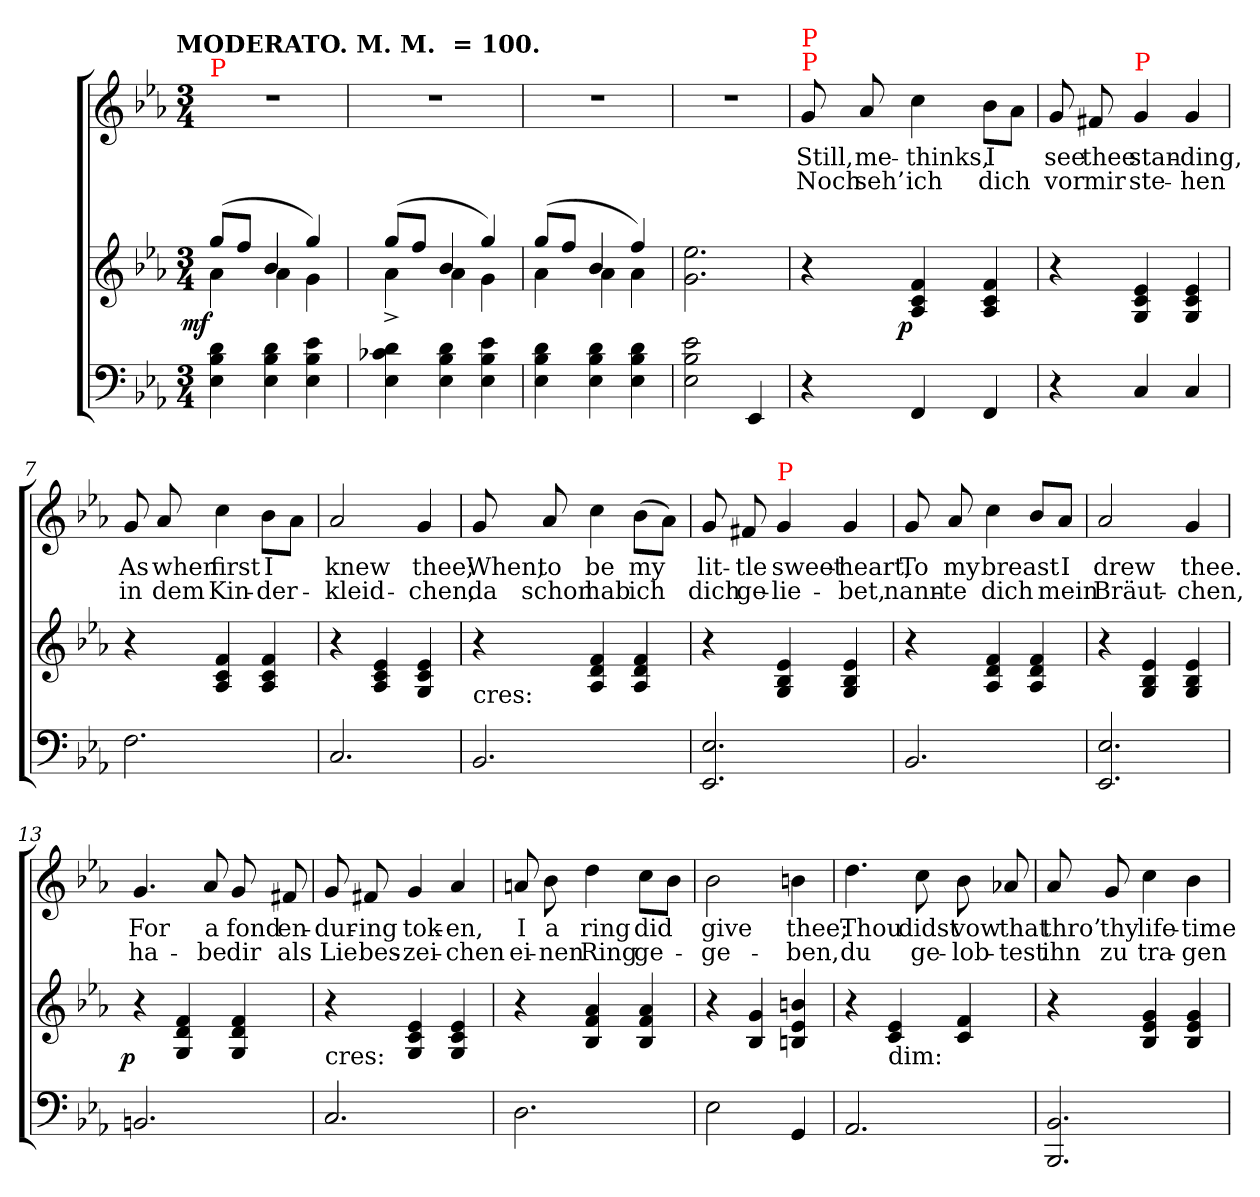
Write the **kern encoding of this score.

**kern	**kern	**dynam	**kern	**text	**text
*part2	*part2	*part2	*part1	*part1	*part1
*staff3	*staff2	*staff2/3	*staff1	*staff1	*staff1
*	*	*	*I"   	*	*
*clefF4	*clefG2	*	*clefG2	*	*
*k[b-e-a-]	*k[b-e-a-]	*	*k[b-e-a-]	*	*
*E-:	*E-:	*	*E-:	*	*
!!LO:TX:omd:t=MODERATO. M. M. &nbsp;=&nbsp;100.
*M3/4	*M3/4	*	*M3/4	*	*
*MM100	*MM100	*	*MM100	*	*
=1	=1	=1	=1	=1	=1
*	*^	*	*	*	*
!	!	!	!	!LO:TX:a:color=red:t=P	!	!
!	!	!	!LO:DY:rj	!	!	!
4d 4B- 4E-	(>8ggL	4a-\	mf	2.rdd	.	.
.	8ffJ	.	.	.	.	.
4d 4B- 4E-	4b-	4a-	.	.	.	.
4e- 4B- 4E-	4gg)	4g	.	.	.	.
=2	=2	=2	=2	=2	=2	=2
4d 4c-X 4E-	(>8ggL	4a-^<	.	2.rdd	.	.
.	8ffJ	.	.	.	.	.
4d 4B- 4E-	4b-	4a-	.	.	.	.
4e- 4B- 4E-	4gg)	4g	.	.	.	.
=3	=3	=3	=3	=3	=3	=3
4d 4B- 4E-	(>8ggL	4a-	.	2.rdd	.	.
.	8ffJ	.	.	.	.	.
4d 4B- 4E-	4b-	4a-	.	.	.	.
4d 4B- 4E-	4ff)	4a-	.	.	.	.
*	*v	*v	*	*	*	*
=4	=4	=4	=4	=4	=4
2e-\ 2B-\ 2E-\	2.ee-\ 2.g\	.	2.rdd	.	.
4EE-/	.	.	.	.	.
=5	=5	=5	=5	=5	=5
!	!	!	!LO:TX:a:color=red:t=P	!	!
!	!	!	!LO:TX:a:color=red:t=P	!	!
4r	4r	.	8g	Still,	Noch
.	.	.	8a-	me-	seh’
!	!	!LO:DY:rj	!	!	!
4FF	4f 4c 4A-	p	4cc	-thinks,	ich
4FF	4f 4c 4A-	.	8b-L	I	dich
.	.	.	8a-\J	.	.
=6	=6	=6	=6	=6	=6
4r	4r	.	8g	see	vor
.	.	.	8f#X	thee	mir
!	!	!	!LO:TX:a:color=red:t=P	!	!
4C	4e- 4c 4G	.	4g	stan-	ste-
4C	4e- 4c 4G	.	4g	-ding,	-hen
=7	=7	=7	=7	=7	=7
2.F	4r	.	8g	As	in
.	.	.	8a-	when	dem
.	4f 4c 4A-	.	4cc	first	Kin-
.	4f 4c 4A-	.	8b-\L	I	-der-
.	.	.	8a-J	.	.
=8	=8	=8	=8	=8	=8
2.C/	4r	.	2a-	knew	-kleid-
.	4e- 4c 4A-	.	.	.	.
.	4e- 4c 4G	.	4g	thee;	-chen,
=9	=9	=9	=9	=9	=9
!	!LO:TX:c:t=cres&colon;	!	!	!	!
2.BB-/	4r	.	8g	When,	da
.	.	.	8a-	to	schon
.	4f 4d 4A-	.	4cc	be	hab
.	4f 4d 4A-	.	(>8b-\L	my	ich
.	.	.	8a-J)	.	.
=10	=10	=10	=10	=10	=10
2.E-/ 2.EE-/	4r	.	8g	lit-	dich
.	.	.	8f#X	-tle	ge-
!	!	!	!LO:TX:a:color=red:t=P	!	!
.	4e- 4B- 4G	.	4g	sweet-	-lie-
.	4e- 4B- 4G	.	4g	-heart,	-bet,
=11	=11	=11	=11	=11	=11
2.BB-/	4r	.	8g	To	nann-
.	.	.	8a-	my	-te
.	4f 4d 4A-	.	4cc	breast	dich
.	4f 4d 4A-	.	8b-L	.	.
.	.	.	8a-J	I	mein
=12	=12	=12	=12	=12	=12
2.E-/ 2.EE-/	4r	.	2a-	drew	Bräut-
.	4e- 4B- 4G	.	.	.	.
.	4e- 4B- 4G	.	4g	thee.	-chen,
=13	=13	=13	=13	=13	=13
!	!	!LO:DY:rj	!	!	!
2.BBn/	4r	p	4.g	For	ha-
.	4f 4d 4G	.	.	.	.
.	.	.	8a-	a	-be
.	4f 4d 4G	.	8g	fond	dir
.	.	.	8f#X	en-	als
=14	=14	=14	=14	=14	=14
!	!LO:TX:c:t=cres&colon;	!	!	!	!
2.C/	4r	.	8g	-dur-	Lie
.	.	.	8f#X	-ing	bes-
.	4e- 4c 4G	.	4g	tok-	zei-
.	4e- 4c 4G	.	4a-	-en,	-chen
=15	=15	=15	=15	=15	=15
2.D	4r	.	8an/	I	ei-
.	.	.	8b-	a	-nen
.	4a- 4f 4B-	.	4dd	ring	Ring
.	4a- 4f 4B-	.	8ccL	did	ge-
.	.	.	8b-J	.	.
=16	=16	=16	=16	=16	=16
2E-	4r	.	2b-	give	-ge-
.	4g 4B-	.	.	.	.
4GG	4bn 4e- 4Bn	.	4bn	thee;	-ben,
=17	=17	=17	=17	=17	=17
2.AA-	4r	.	4.dd	Thou	du
!	!LO:TX:c:t=dim&colon;	!	!	!	!
.	4e-/ 4c/	.	.	.	.
.	.	.	8cc	didst	ge-
.	4f/ 4c/	.	8b-	vow	-lob-
.	.	.	8a-X/	that	-test
=18	=18	=18	=18	=18	=18
2.BB- 2.BBB-	4r	.	8a-	thro’	ihn
.	.	.	8g	thy	zu
.	4g 4e- 4B-	.	4cc	life-	tra-
.	4g 4e- 4B-	.	4b-	-time	-gen
=	=	=	=	=	=
*-	*-	*-	*-	*-	*-
